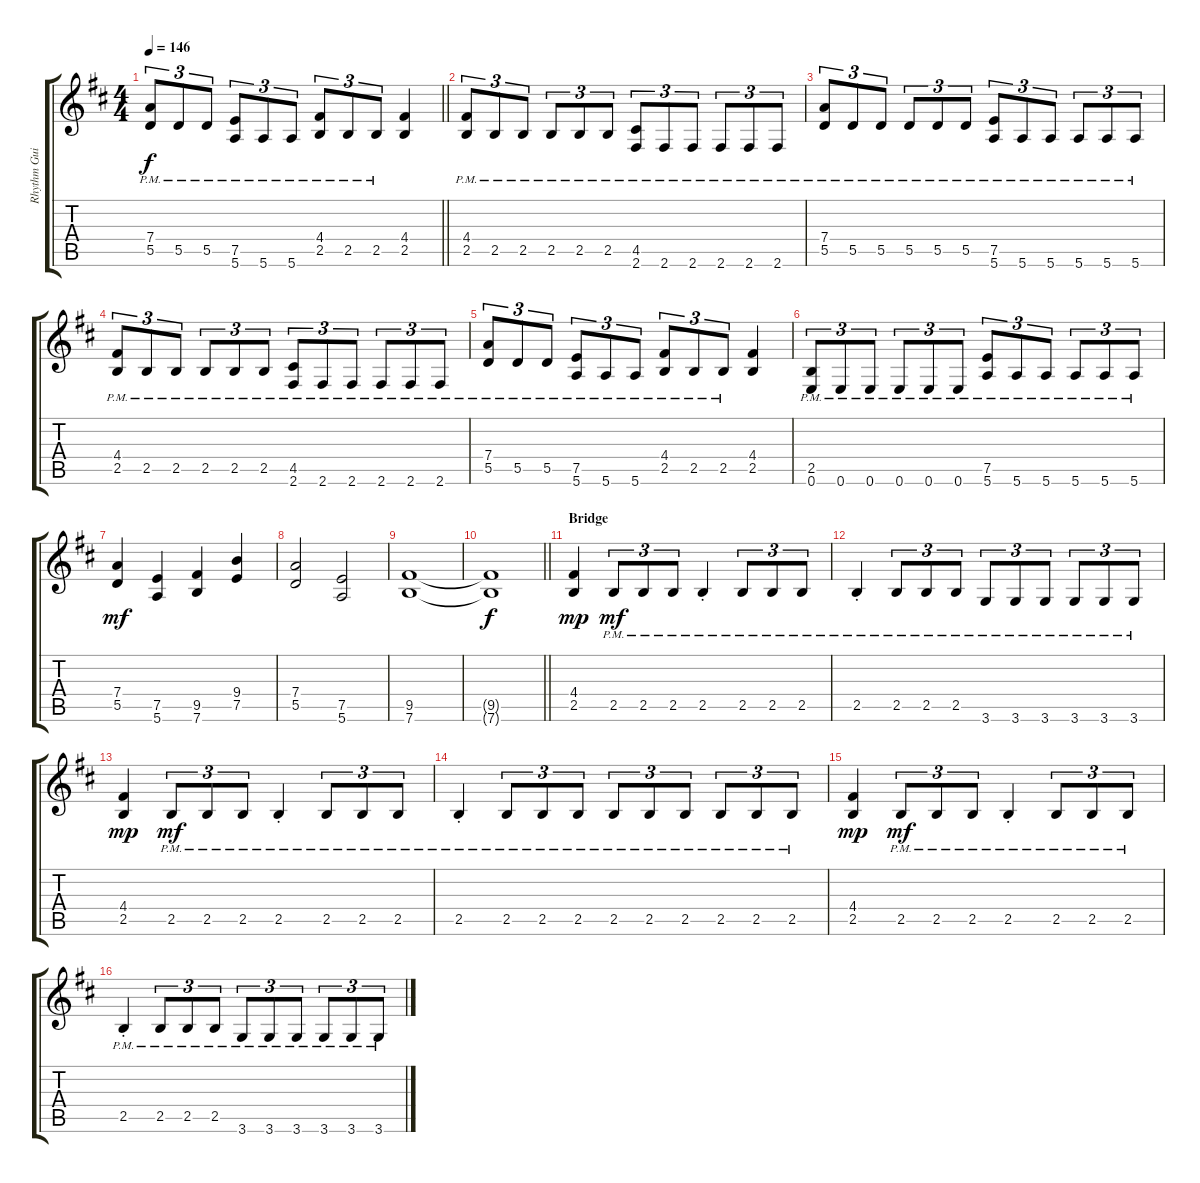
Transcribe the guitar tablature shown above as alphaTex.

\track ("Rhythm Guitar A" "Rhythm Gui") {instrument distortionguitar}
\staff {score tabs}
\tuning (E4 B3 G3 D3 A2 E2) {hide}
\ts (4 4)
\tempo 146
\clef g2
\barLineRight lightlight
\ks bminor
(7.4{pm} 5.5{pm}).8{tu (3 2) dy f} 5.5{pm}.8{tu (3 2)} 5.5{pm}.8{tu (3 2)} (7.5{pm} 5.6{pm}).8{tu (3 2)} 5.6{pm}.8{tu (3 2)} 5.6{pm}.8{tu (3 2)} (4.4{pm} 2.5{pm}).8{tu (3 2)} 2.5{pm}.8{tu (3 2)} 2.5{pm}.8{tu (3 2)} (4.4 2.5).4 |
\section ("" "")
(4.4{pm} 2.5{pm}).8{tu (3 2)} 2.5{pm}.8{tu (3 2)} 2.5{pm}.8{tu (3 2)} 2.5{pm}.8{tu (3 2)} 2.5{pm}.8{tu (3 2)} 2.5{pm}.8{tu (3 2)} (4.5{pm} 2.6{pm}).8{tu (3 2)} 2.6{pm}.8{tu (3 2)} 2.6{pm}.8{tu (3 2)} 2.6{pm}.8{tu (3 2)} 2.6{pm}.8{tu (3 2)} 2.6{pm}.8{tu (3 2)} |
(7.4{pm} 5.5{pm}).8{tu (3 2)} 5.5{pm}.8{tu (3 2)} 5.5{pm}.8{tu (3 2)} 5.5{pm}.8{tu (3 2)} 5.5{pm}.8{tu (3 2)} 5.5{pm}.8{tu (3 2)} (7.5{pm} 5.6{pm}).8{tu (3 2)} 5.6{pm}.8{tu (3 2)} 5.6{pm}.8{tu (3 2)} 5.6{pm}.8{tu (3 2)} 5.6{pm}.8{tu (3 2)} 5.6{pm}.8{tu (3 2)} |
(4.4{pm} 2.5{pm}).8{tu (3 2)} 2.5{pm}.8{tu (3 2)} 2.5{pm}.8{tu (3 2)} 2.5{pm}.8{tu (3 2)} 2.5{pm}.8{tu (3 2)} 2.5{pm}.8{tu (3 2)} (4.5{pm} 2.6{pm}).8{tu (3 2)} 2.6{pm}.8{tu (3 2)} 2.6{pm}.8{tu (3 2)} 2.6{pm}.8{tu (3 2)} 2.6{pm}.8{tu (3 2)} 2.6{pm}.8{tu (3 2)} |
(7.4{pm} 5.5{pm}).8{tu (3 2)} 5.5{pm}.8{tu (3 2)} 5.5{pm}.8{tu (3 2)} (7.5{pm} 5.6{pm}).8{tu (3 2)} 5.6{pm}.8{tu (3 2)} 5.6{pm}.8{tu (3 2)} (4.4{pm} 2.5{pm}).8{tu (3 2)} 2.5{pm}.8{tu (3 2)} 2.5{pm}.8{tu (3 2)} (4.4 2.5).4 |
(2.5{pm} 0.6{pm}).8{tu (3 2)} 0.6{pm}.8{tu (3 2)} 0.6{pm}.8{tu (3 2)} 0.6{pm}.8{tu (3 2)} 0.6{pm}.8{tu (3 2)} 0.6{pm}.8{tu (3 2)} (7.5{pm} 5.6{pm}).8{tu (3 2)} 5.6{pm}.8{tu (3 2)} 5.6{pm}.8{tu (3 2)} 5.6{pm}.8{tu (3 2)} 5.6{pm}.8{tu (3 2)} 5.6{pm}.8{tu (3 2)} |
(7.4 5.5).4{dy mf} (7.5 5.6).4 (9.5 7.6).4 (9.4 7.5).4 |
(7.4 5.5).2 (7.5 5.6).2 |
(9.5 7.6).1{volume 5} |
\barLineRight lightlight
(9.5{t} 7.6{t}).1{dy f} |
\section ("" "Bridge")
(4.4 2.5).4{dy mp volume 12} 2.5{pm}.8{tu (3 2) dy mf} 2.5{pm}.8{tu (3 2)} 2.5{pm}.8{tu (3 2)} 2.5{pm st}.4 2.5{pm}.8{tu (3 2)} 2.5{pm}.8{tu (3 2)} 2.5{pm}.8{tu (3 2)} |
2.5{pm st}.4 2.5{pm}.8{tu (3 2)} 2.5{pm}.8{tu (3 2)} 2.5{pm}.8{tu (3 2)} 3.6{pm}.8{tu (3 2)} 3.6{pm}.8{tu (3 2)} 3.6{pm}.8{tu (3 2)} 3.6{pm}.8{tu (3 2)} 3.6{pm}.8{tu (3 2)} 3.6{pm}.8{tu (3 2)} |
(4.4 2.5).4{dy mp} 2.5{pm}.8{tu (3 2) dy mf} 2.5{pm}.8{tu (3 2)} 2.5{pm}.8{tu (3 2)} 2.5{pm st}.4 2.5{pm}.8{tu (3 2)} 2.5{pm}.8{tu (3 2)} 2.5{pm}.8{tu (3 2)} |
2.5{pm st}.4 2.5{pm}.8{tu (3 2)} 2.5{pm}.8{tu (3 2)} 2.5{pm}.8{tu (3 2)} 2.5{pm}.8{tu (3 2)} 2.5{pm}.8{tu (3 2)} 2.5{pm}.8{tu (3 2)} 2.5{pm}.8{tu (3 2)} 2.5{pm}.8{tu (3 2)} 2.5{pm}.8{tu (3 2)} |
(4.4 2.5).4{dy mp} 2.5{pm}.8{tu (3 2) dy mf} 2.5{pm}.8{tu (3 2)} 2.5{pm}.8{tu (3 2)} 2.5{pm st}.4 2.5{pm}.8{tu (3 2)} 2.5{pm}.8{tu (3 2)} 2.5{pm}.8{tu (3 2)} |
2.5{pm st}.4 2.5{pm}.8{tu (3 2)} 2.5{pm}.8{tu (3 2)} 2.5{pm}.8{tu (3 2)} 3.6{pm}.8{tu (3 2)} 3.6{pm}.8{tu (3 2)} 3.6{pm}.8{tu (3 2)} 3.6{pm}.8{tu (3 2)} 3.6{pm}.8{tu (3 2)} 3.6{pm}.8{tu (3 2)}
